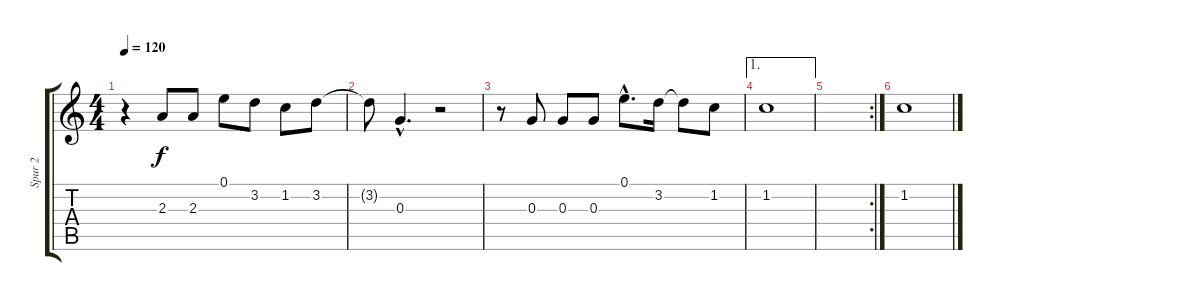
\track ("Spur 2" "Spur 2") {instrument acousticguitarnylon}
\staff {score tabs}
\tuning (E4 B3 G3 D3 A2 E2) {hide}
\ts (4 4)
\tempo 120
\clef g2
\ks c
r.4{dy f} 2.3.8 2.3.8 0.1.8 3.2.8 1.2.8 3.2.8 |
3.2{t}.8 0.3{hac}.4{d} r.2 |
r.8 0.3.8 0.3.8 0.3.8 0.1{hac}.8{d} 3.2.16 3.2{t}.8 1.2.8 |
\ae 1
1.2.1 |
\rc 2
|
1.2.1
